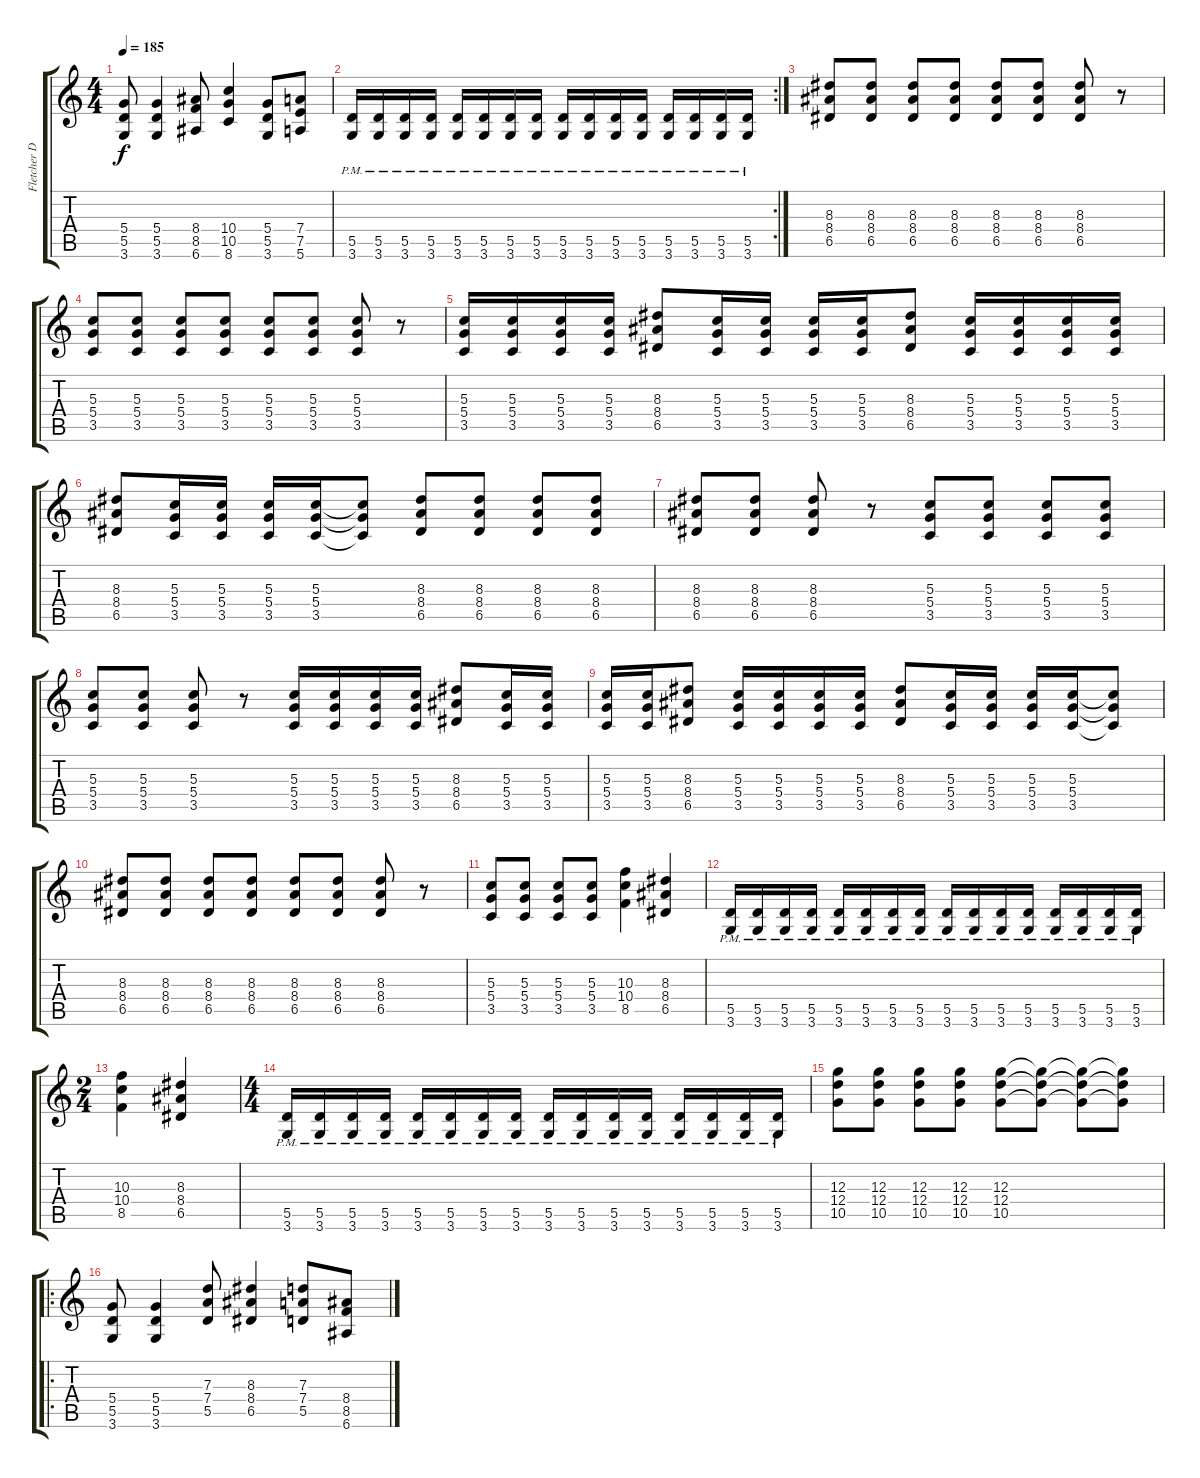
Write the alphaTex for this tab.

\track ("Fletcher Dragge" "Fletcher D") {instrument distortionguitar}
\staff {score tabs}
\tuning (E4 B3 G3 D3 A2 E2) {hide}
\ts (4 4)
\tempo 185
\clef g2
\ks c
(5.4 5.5 3.6).8{dy f} (5.4 5.5 3.6).4 (8.4 8.5 6.6).8 (10.4 10.5 8.6).4 (5.4 5.5 3.6).8 (7.4 7.5 5.6).8 |
\rc 2
(5.5{pm} 3.6).16 (5.5{pm} 3.6).16 (5.5{pm} 3.6).16 (5.5{pm} 3.6).16 (5.5{pm} 3.6).16 (5.5{pm} 3.6).16 (5.5{pm} 3.6).16 (5.5{pm} 3.6).16 (5.5 3.6{pm}).16 (5.5 3.6{pm}).16 (5.5 3.6{pm}).16 (5.5 3.6{pm}).16 (5.5 3.6{pm}).16 (5.5 3.6{pm}).16 (5.5 3.6{pm}).16 (5.5 3.6{pm}).16 |
(8.3 8.4 6.5).8 (8.3 8.4 6.5).8 (8.3 8.4 6.5).8 (8.3 8.4 6.5).8 (8.3 8.4 6.5).8 (8.3 8.4 6.5).8 (8.3 8.4 6.5).8 r.8 |
(5.3 5.4 3.5).8 (5.3 5.4 3.5).8 (5.3 5.4 3.5).8 (5.3 5.4 3.5).8 (5.3 5.4 3.5).8 (5.3 5.4 3.5).8 (5.3 5.4 3.5).8 r.8 |
(5.3 5.4 3.5).16 (5.3 5.4 3.5).16 (5.3 5.4 3.5).16 (5.3 5.4 3.5).16 (8.3 8.4 6.5).8 (5.3 5.4 3.5).16 (5.3 5.4 3.5).16 (5.3 5.4 3.5).16 (5.3 5.4 3.5).16 (8.3 8.4 6.5).8 (5.3 5.4 3.5).16 (5.3 5.4 3.5).16 (5.3 5.4 3.5).16 (5.3 5.4 3.5).16 |
(8.3 8.4 6.5).8 (5.3 5.4 3.5).16 (5.3 5.4 3.5).16 (5.3 5.4 3.5).16 (5.3 5.4 3.5).16 (5.3{t} 5.4{t} 3.5{t}).8 (8.3 8.4 6.5).8 (8.3 8.4 6.5).8 (8.3 8.4 6.5).8 (8.3 8.4 6.5).8 |
(8.3 8.4 6.5).8 (8.3 8.4 6.5).8 (8.3 8.4 6.5).8 r.8 (5.3 5.4 3.5).8 (5.3 5.4 3.5).8 (5.3 5.4 3.5).8 (5.3 5.4 3.5).8 |
(5.3 5.4 3.5).8 (5.3 5.4 3.5).8 (5.3 5.4 3.5).8 r.8 (5.3 5.4 3.5).16 (5.3 5.4 3.5).16 (5.3 5.4 3.5).16 (5.3 5.4 3.5).16 (8.3 8.4 6.5).8 (5.3 5.4 3.5).16 (5.3 5.4 3.5).16 |
(5.3 5.4 3.5).16 (5.3 5.4 3.5).16 (8.3 8.4 6.5).8 (5.3 5.4 3.5).16 (5.3 5.4 3.5).16 (5.3 5.4 3.5).16 (5.3 5.4 3.5).16 (8.3 8.4 6.5).8 (5.3 5.4 3.5).16 (5.3 5.4 3.5).16 (5.3 5.4 3.5).16 (5.3 5.4 3.5).16 (5.3{t} 5.4{t} 3.5{t}).8 |
(8.3 8.4 6.5).8 (8.3 8.4 6.5).8 (8.3 8.4 6.5).8 (8.3 8.4 6.5).8 (8.3 8.4 6.5).8 (8.3 8.4 6.5).8 (8.3 8.4 6.5).8 r.8 |
(5.3 5.4 3.5).8 (5.3 5.4 3.5).8 (5.3 5.4 3.5).8 (5.3 5.4 3.5).8 (10.3 10.4 8.5).4 (8.3 8.4 6.5).4 |
(5.5{pm} 3.6).16 (5.5{pm} 3.6).16 (5.5{pm} 3.6).16 (5.5{pm} 3.6).16 (5.5{pm} 3.6).16 (5.5{pm} 3.6).16 (5.5{pm} 3.6).16 (5.5{pm} 3.6).16 (5.5 3.6{pm}).16 (5.5 3.6{pm}).16 (5.5 3.6{pm}).16 (5.5 3.6{pm}).16 (5.5 3.6{pm}).16 (5.5 3.6{pm}).16 (5.5 3.6{pm}).16 (5.5 3.6{pm}).16 |
\ts (2 4)
(10.3 10.4 8.5).4 (8.3 8.4 6.5).4 |
\ts (4 4)
(5.5{pm} 3.6).16 (5.5{pm} 3.6).16 (5.5{pm} 3.6).16 (5.5{pm} 3.6).16 (5.5{pm} 3.6).16 (5.5{pm} 3.6).16 (5.5{pm} 3.6).16 (5.5{pm} 3.6).16 (5.5 3.6{pm}).16 (5.5 3.6{pm}).16 (5.5 3.6{pm}).16 (5.5 3.6{pm}).16 (5.5 3.6{pm}).16 (5.5 3.6{pm}).16 (5.5 3.6{pm}).16 (5.5 3.6{pm}).16 |
(12.3 12.4 10.5).8 (12.3 12.4 10.5).8 (12.3 12.4 10.5).8 (12.3 12.4 10.5).8 (12.3 12.4 10.5).8 (12.3{t} 12.4{t} 10.5{t}).8 (12.3{t} 12.4{t} 10.5{t}).8 (12.3{t} 12.4{t} 10.5{t}).8 |
\ro
(5.4 5.5 3.6).8 (5.4 5.5 3.6).4 (7.3 7.4 5.5).8 (8.3 8.4 6.5).4 (7.3 7.4 5.5).8 (8.4 8.5 6.6).8
